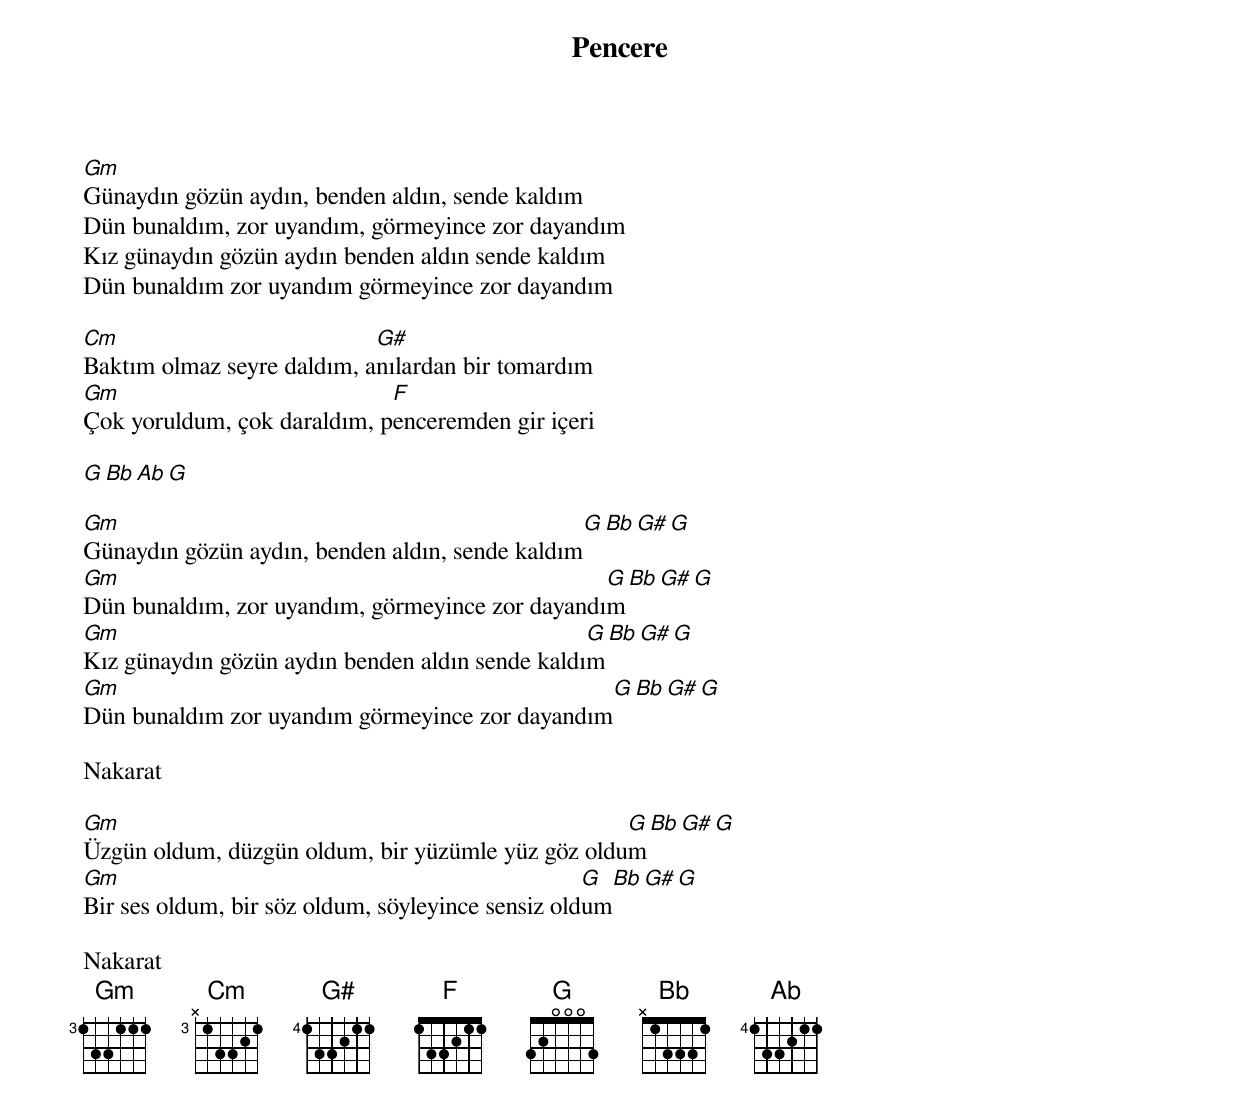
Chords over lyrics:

{title: Pencere}
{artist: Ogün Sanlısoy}

Gm
Günaydın gözün aydın, benden aldın, sende kaldım
Dün bunaldım, zor uyandım, görmeyince zor dayandım
Kız günaydın gözün aydın benden aldın sende kaldım
Dün bunaldım zor uyandım görmeyince zor dayandım

Cm                          G#
Baktım olmaz seyre daldım, anılardan bir tomardım
Gm                           F
Çok yoruldum, çok daraldım, penceremden gir içeri

G  Bb  Ab  G

Gm                                                G Bb G# G
Günaydın gözün aydın, benden aldın, sende kaldım
Gm                                               G Bb G# G
Dün bunaldım, zor uyandım, görmeyince zor dayandım
Gm                                               G Bb G# G
Kız günaydın gözün aydın benden aldın sende kaldım
Gm                                               G Bb G# G
Dün bunaldım zor uyandım görmeyince zor dayandım

Nakarat

Gm                                                 G Bb G# G
Üzgün oldum, düzgün oldum, bir yüzümle yüz göz oldum
Gm                                                 G Bb G# G
Bir ses oldum, bir söz oldum, söyleyince sensiz oldum

Nakarat
